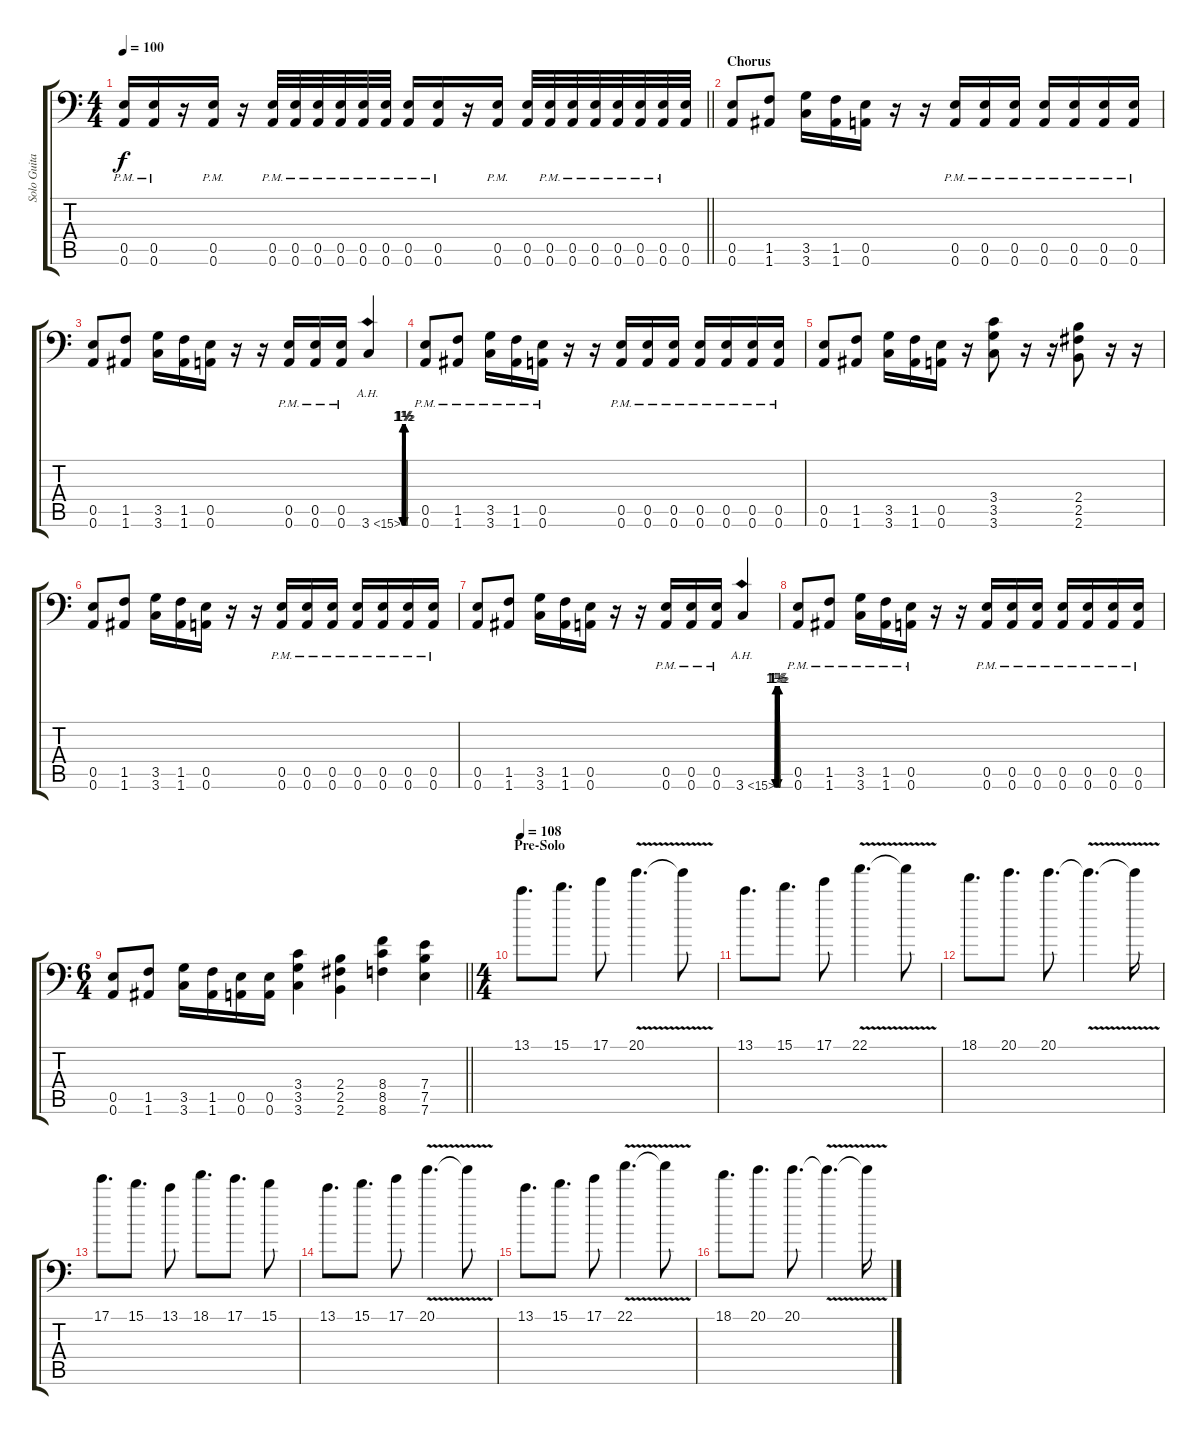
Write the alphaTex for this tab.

\track ("Solo Guitar" "Solo Guita") {instrument distortionguitar}
\staff {score tabs}
\tuning (B3 Gb3 D3 A2 E2 A1) {hide}
\ts (4 4)
\tempo 100
\clef f4
\barLineRight lightlight
\ks c
(0.5{pm} 0.6{pm}).16{dy f} (0.5{pm} 0.6{pm}).16 r.16 (0.5{pm} 0.6{pm}).16 r.16 (0.5{pm} 0.6{pm}).32 (0.5{pm} 0.6{pm}).32 (0.5{pm} 0.6{pm}).32 (0.5{pm} 0.6{pm}).32 (0.5{pm} 0.6{pm}).32 (0.5{pm} 0.6{pm}).32 (0.5{pm} 0.6{pm}).16 (0.5{pm} 0.6{pm}).16 r.16 (0.5{pm} 0.6{pm}).16 (0.5 0.6).32 (0.5{pm} 0.6{pm}).32 (0.5{pm} 0.6{pm}).32 (0.5{pm} 0.6{pm}).32 (0.5{pm} 0.6{pm}).32 (0.5{pm} 0.6{pm}).32 (0.5{pm} 0.6{pm}).32 (0.5 0.6).32 |
\section ("" "Chorus")
(0.5 0.6).8 (1.5 1.6).8 (3.5 3.6).16 (1.5 1.6).16 (0.5 0.6).16 r.16 r.16 (0.5{pm} 0.6{pm}).16 (0.5{pm} 0.6{pm}).16 (0.5{pm} 0.6{pm}).16 (0.5{pm} 0.6{pm}).16 (0.5{pm} 0.6{pm}).16 (0.5{pm} 0.6{pm}).16 (0.5{pm} 0.6{pm}).16 |
(0.5 0.6).8 (1.5 1.6).8 (3.5 3.6).16 (1.5 1.6).16 (0.5 0.6).16 r.16 r.16 (0.5{pm} 0.6{pm}).16 (0.5{pm} 0.6{pm}).16 (0.5{pm} 0.6{pm}).16 3.6{be (custom 0 0 8 6 15 0 23 6 31 0 39 6 45 0 52 6 60 0) ah 12}.4 |
(0.5{pm} 0.6{pm}).8 (1.5{pm} 1.6{pm}).8 (3.5{pm} 3.6{pm}).16 (1.5{pm} 1.6{pm}).16 (0.5{pm} 0.6{pm}).16 r.16 r.16 (0.5{pm} 0.6{pm}).16 (0.5{pm} 0.6{pm}).16 (0.5{pm} 0.6{pm}).16 (0.5{pm} 0.6{pm}).16 (0.5{pm} 0.6{pm}).16 (0.5{pm} 0.6{pm}).16 (0.5{pm} 0.6{pm}).16 |
(0.5 0.6).8 (1.5 1.6).8 (3.5 3.6).16 (1.5 1.6).16 (0.5 0.6).16 r.16 (3.4 3.5 3.6).8 r.16 r.16 (2.4 2.5 2.6).8 r.16 r.16 |
(0.5 0.6).8 (1.5 1.6).8 (3.5 3.6).16 (1.5 1.6).16 (0.5 0.6).16 r.16 r.16 (0.5{pm} 0.6{pm}).16 (0.5{pm} 0.6{pm}).16 (0.5{pm} 0.6{pm}).16 (0.5{pm} 0.6{pm}).16 (0.5{pm} 0.6{pm}).16 (0.5{pm} 0.6{pm}).16 (0.5{pm} 0.6{pm}).16 |
(0.5 0.6).8 (1.5 1.6).8 (3.5 3.6).16 (1.5 1.6).16 (0.5 0.6).16 r.16 r.16 (0.5{pm} 0.6{pm}).16 (0.5{pm} 0.6{pm}).16 (0.5{pm} 0.6{pm}).16 3.6{be (custom 0 0 8 6 15 0 23 6 31 0 39 6 45 0 52 6 60 0) ah 12}.4 |
(0.5{pm} 0.6{pm}).8 (1.5{pm} 1.6{pm}).8 (3.5{pm} 3.6{pm}).16 (1.5{pm} 1.6{pm}).16 (0.5{pm} 0.6{pm}).16 r.16 r.16 (0.5{pm} 0.6{pm}).16 (0.5{pm} 0.6{pm}).16 (0.5{pm} 0.6{pm}).16 (0.5{pm} 0.6{pm}).16 (0.5{pm} 0.6{pm}).16 (0.5{pm} 0.6{pm}).16 (0.5{pm} 0.6{pm}).16 |
\ts (6 4)
\barLineRight lightlight
(0.5 0.6).8 (1.5 1.6).8 (3.5 3.6).16 (1.5 1.6).16 (0.5 0.6).16 (0.5 0.6).16 (3.4 3.5 3.6).4 (2.4 2.5 2.6).4 (8.4 8.5 8.6).4 (7.4 7.5 7.6).4 |
\ts (4 4)
\section ("" "Pre-Solo")
\tempo 108
13.1.8{d} 15.1.8{d} 17.1.8 20.1{v}.4{d} 20.1{t}.8 |
13.1.8{d} 15.1.8{d} 17.1.8 22.1{v}.4{d} 22.1{t}.8 |
18.1.8{d} 20.1.8{d} 20.1.8{d} 20.1{v t}.4{d} 20.1{t}.16 |
17.1.8{d} 15.1.8{d} 13.1.8 18.1.8{d} 17.1.8{d} 15.1.8 |
13.1.8{d} 15.1.8{d} 17.1.8 20.1{v}.4{d} 20.1{t}.8 |
13.1.8{d} 15.1.8{d} 17.1.8 22.1{v}.4{d} 22.1{t}.8 |
18.1.8{d} 20.1.8{d} 20.1.8{d} 20.1{v t}.4{d} 20.1{t}.16
